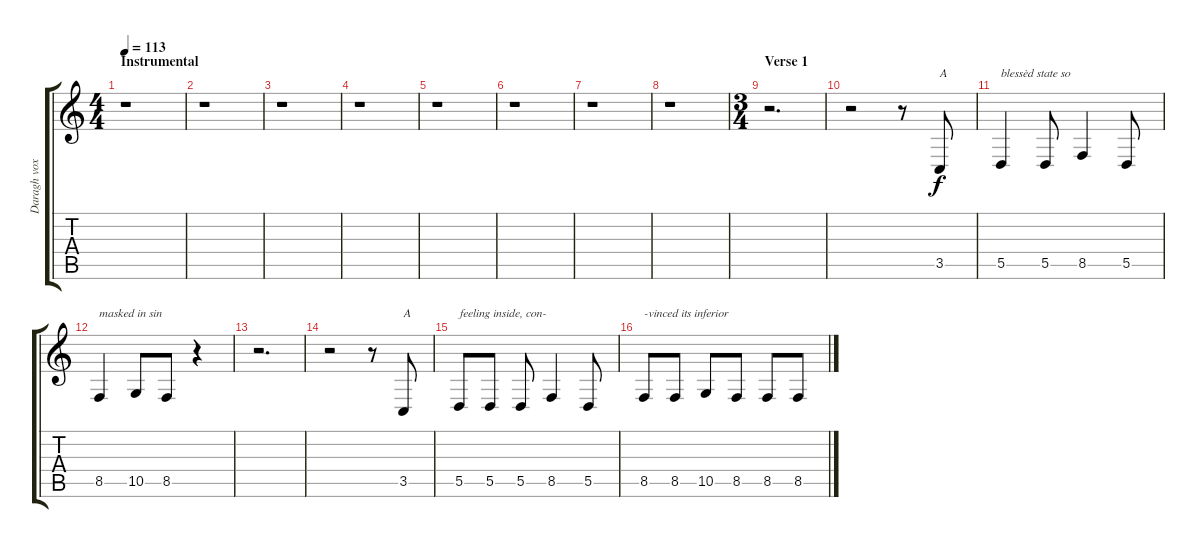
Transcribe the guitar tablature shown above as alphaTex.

\track ("Daragh vox" "Daragh vox") {instrument clarinet}
\staff {score tabs}
\tuning (E4 B3 G3 D3 A2 E2) {hide}
\ts (4 4)
\section ("" "Instrumental")
\tempo 113
\clef g2
\ks c
r.1{dy f} |
r.1 |
r.1 |
r.1 |
r.1 |
r.1 |
r.1 |
r.1 |
\ts (3 4)
\section ("" "Verse 1")
r.2{d} |
r.2 r.8 3.5.8{txt "A"} |
5.5.4{txt "blessèd state so"} 5.5.8 8.5.4 5.5.8 |
8.5.4{txt "masked in sin"} 10.5.8 8.5.8 r.4 |
r.2{d} |
r.2 r.8 3.5.8{txt "A"} |
5.5.8{txt "feeling inside, con-"} 5.5.8 5.5.8 8.5.4 5.5.8 |
8.5.8{txt "-vinced its inferior"} 8.5.8 10.5.8 8.5.8 8.5.8 8.5.8
